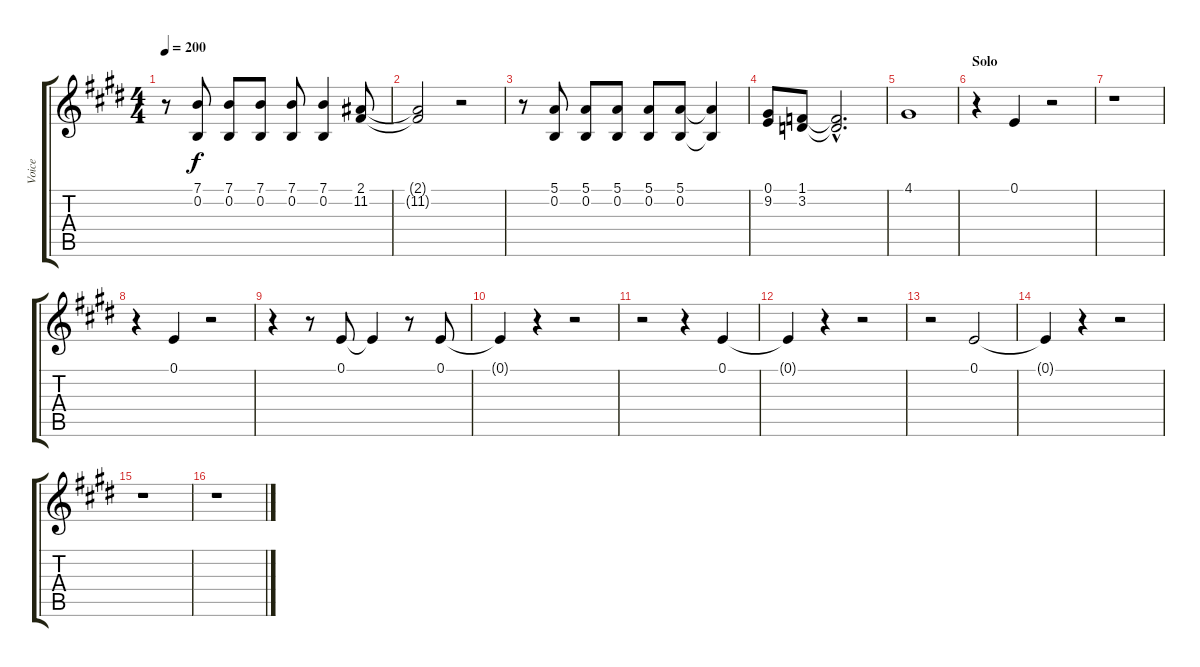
\track ("Voice" "Voice") {instrument acousticgrandpiano}
\staff {score tabs}
\tuning (E4 B3 G3 D3 A2 E2) {hide}
\ts (4 4)
\tempo 200
\clef g2
\ks e
r.8{dy f} (7.1 0.2).8 (7.1 0.2).8 (7.1 0.2).8 (7.1 0.2).8 (7.1 0.2).4 (2.1 11.2).8 |
(2.1{t} 11.2{t}).2 r.2 |
r.8 (5.1 0.2).8 (5.1 0.2).8 (5.1 0.2).8 (5.1 0.2).8 (5.1 0.2).8 (5.1{t} 0.2{t}).4 |
(0.1 9.2).8 (1.1 3.2).8 (1.1{hac t} 3.2{hac t}).2{d} |
4.1.1 |
\section ("" "Solo")
r.4 0.1.4 r.2 |
r.1 |
r.4 0.1.4 r.2 |
r.4 r.8 0.1.8 0.1{t}.4 r.8 0.1.8 |
0.1{t}.4 r.4 r.2 |
r.2 r.4 0.1.4 |
0.1{t}.4 r.4 r.2 |
r.2 0.1.2 |
0.1{t}.4 r.4 r.2 |
r.1 |
r.1
